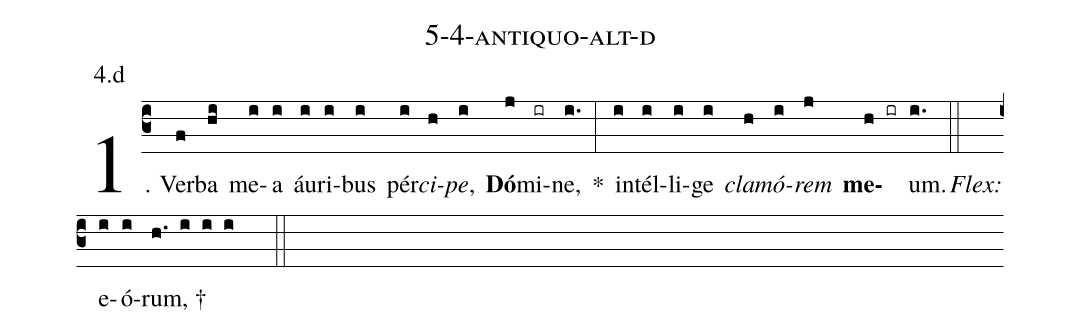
name: 5-4-antiquo-alt-d;
annotation: 4.d;
%%
(c3)1. Ver(f)ba(hi) me(i)a(i) áu(i)ri(i)bus(i) pér(i)<i>ci</i>(h)<i>pe</i>,(i) <b>Dó</b>(j)mi(ir)ne,(i.) *(:) in(i)tél(i)li(i)ge(i) <i>cla</i>(h)<i>mó</i>(i)<i>rem</i>(j) <b>me</b>(h ir)um.(i.) (::)
<i>Flex:</i>()  e(i)ó(i)rum, †(h. i i i  ::)
